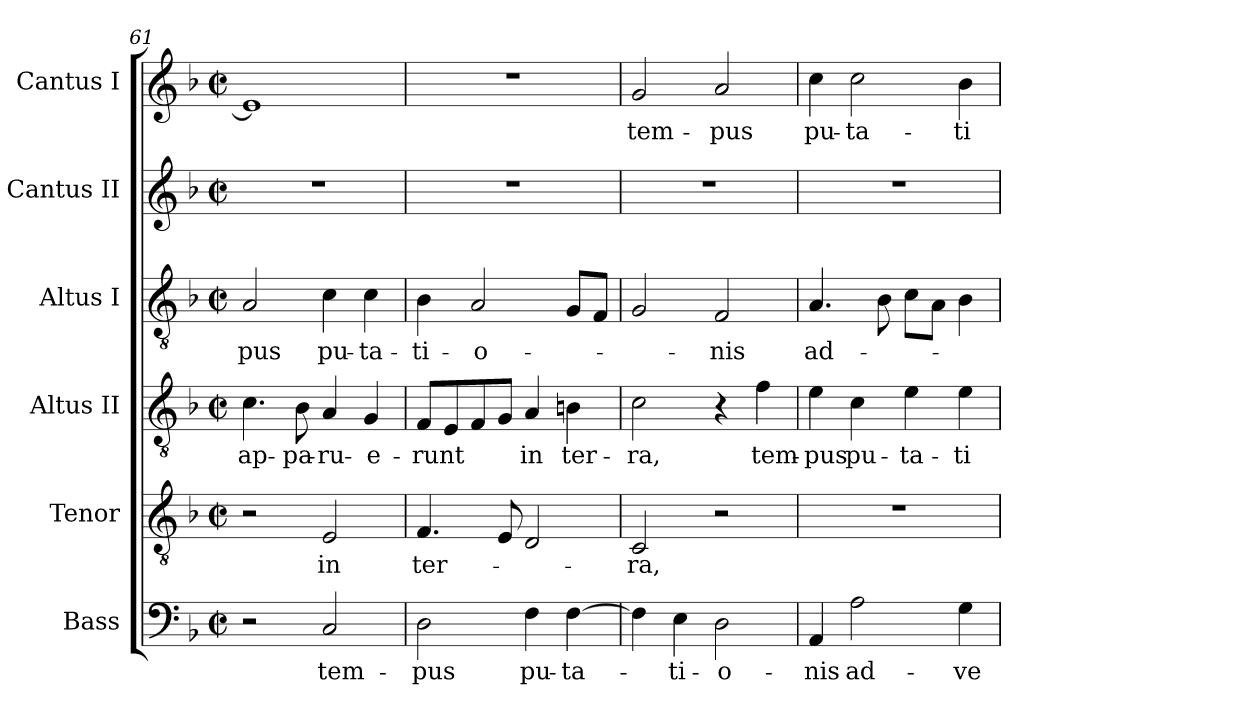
**kern	**text	**kern	**text	**kern	**text	**kern	**text	**kern	**kern	**text
*part6	*part6	*part5	*part5	*part4	*part4	*part3	*part3	*part2	*part1	*part1
*staff6	*staff6	*staff5	*staff5	*staff4	*staff4	*staff3	*staff3	*staff2	*staff1	*staff1
*I"Bass	*	*I"Tenor	*	*I"Altus II	*	*I"Altus I	*	*I"Cantus II	*I"Cantus I	*
*I'B.	*	*I'T.	*	*I'A. II	*	*I'A. I	*	*I'S. II	*I'S. I	*
!!LO:PB:g=z
*clefF4	*	*clefGv2	*	*clefGv2	*	*clefGv2	*	*clefG2	*clefG2	*
*	*	*ITrd7c12	*	*	*	*	*	*	*	*
*k[b-]	*	*k[b-]	*	*k[b-]	*	*k[b-]	*	*k[b-]	*k[b-]	*
*F:	*	*F:	*	*F:	*	*F:	*	*F:	*F:	*
*M2/2	*	*M2/2	*	*M2/2	*	*M2/2	*	*M2/2	*M2/2	*
*met(c|)	*	*met(c|)	*	*met(c|)	*	*met(c|)	*	*met(c|)	*met(c|)	*
=61	=61	=61	=61	=61	=61	=61	=61	=61	=61	=61
!	!	!	!	!	!LO:LY:b:color=#000000	!	!	!	!	!
!	!	!	!	!	!	!	!LO:LY:b:color=#000000	!	!	!
2r	.	2r	.	4.ci\	ap-	2Ai/	-pus	1r	1ei]	.
!	!	!	!	!	!LO:LY:b:color=#000000	!	!	!	!	!
.	.	.	.	8B-i\	-pa-	.	.	.	.	.
!	!LO:LY:b:color=#000000	!	!	!	!	!	!	!	!	!
!	!	!	!LO:LY:b:color=#000000	!	!	!	!	!	!	!
!	!	!	!	!	!LO:LY:b:color=#000000	!	!	!	!	!
!	!	!	!	!	!	!	!LO:LY:b:color=#000000	!	!	!
2Ci/	tem-	2EEi/	in	4Ai/	-ru-	4ci\	pu-	.	.	.
!	!	!	!	!	!LO:LY:b:color=#000000	!	!	!	!	!
!	!	!	!	!	!	!	!LO:LY:b:color=#000000	!	!	!
.	.	.	.	4Gi/	-e-	4ci\	-ta-	.	.	.
=62	=62	=62	=62	=62	=62	=62	=62	=62	=62	=62
!	!LO:LY:b:color=#000000	!	!	!	!	!	!	!	!	!
!	!	!	!LO:LY:b:color=#000000	!	!	!	!	!	!	!
!	!	!	!	!	!LO:LY:b:color=#000000	!	!	!	!	!
!	!	!	!	!	!	!	!LO:LY:b:color=#000000	!	!	!
2Di\	-pus	4.FFi/	ter-	8Fi/L	-runt	4B-i\	-ti-	1r	1r	.
.	.	.	.	8Ei/	.	.	.	.	.	.
!	!	!	!	!	!	!	!LO:LY:b:color=#000000	!	!	!
.	.	.	.	8Fi/	.	2Ai/	-o-	.	.	.
.	.	8EEi/	.	8Gi/J	.	.	.	.	.	.
!	!LO:LY:b:color=#000000	!	!	!	!	!	!	!	!	!
!	!	!	!	!	!LO:LY:b:color=#000000	!	!	!	!	!
4Fi\	pu-	2DDi/	.	4Ai/	in	.	.	.	.	.
!	!LO:LY:b:color=#000000	!	!	!	!	!	!	!	!	!
!	!	!	!	!	!LO:LY:b:color=#000000	!	!	!	!	!
[>4Fi\	-ta-	.	.	4Bni\	ter-	8Gi/L	.	.	.	.
.	.	.	.	.	.	8Fi/J	.	.	.	.
=63	=63	=63	=63	=63	=63	=63	=63	=63	=63	=63
!	!	!	!LO:LY:b:color=#000000	!	!	!	!	!	!	!
!	!	!	!	!	!LO:LY:b:color=#000000	!	!	!	!	!
!	!	!	!	!	!	!	!	!	!	!LO:LY:b:color=#000000
4Fi\]	.	2CCi/	-ra,	2ci\	-ra,	2Gi/	.	1r	2gi/	tem-
!	!LO:LY:b:color=#000000	!	!	!	!	!	!	!	!	!
4Ei\	-ti-	.	.	.	.	.	.	.	.	.
!	!LO:LY:b:color=#000000	!	!	!	!	!	!	!	!	!
!	!	!	!	!	!	!	!LO:LY:b:color=#000000	!	!	!
!	!	!	!	!	!	!	!	!	!	!LO:LY:b:color=#000000
2Di\	-o-	2r	.	4r	.	2Fi/	-nis	.	2ai/	-pus
!	!	!	!	!	!LO:LY:b:color=#000000	!	!	!	!	!
.	.	.	.	4fi\	tem-	.	.	.	.	.
=64	=64	=64	=64	=64	=64	=64	=64	=64	=64	=64
!	!LO:LY:b:color=#000000	!	!	!	!	!	!	!	!	!
!	!	!	!	!	!LO:LY:b:color=#000000	!	!	!	!	!
!	!	!	!	!	!	!	!LO:LY:b:color=#000000	!	!	!
!	!	!	!	!	!	!	!	!	!	!LO:LY:b:color=#000000
4AAi/	-nis	1r	.	4ei\	-pus	4.Ai/	ad-	1r	4cci\	pu-
!	!LO:LY:b:color=#000000	!	!	!	!	!	!	!	!	!
!	!	!	!	!	!LO:LY:b:color=#000000	!	!	!	!	!
!	!	!	!	!	!	!	!	!	!	!LO:LY:b:color=#000000
2Ai\	ad-	.	.	4ci\	pu-	.	.	.	2cci\	-ta-
.	.	.	.	.	.	8B-i\	.	.	.	.
!	!	!	!	!	!LO:LY:b:color=#000000	!	!	!	!	!
.	.	.	.	4ei\	-ta-	8ci\L	.	.	.	.
.	.	.	.	.	.	8Ai\J	.	.	.	.
!	!LO:LY:b:color=#000000	!	!	!	!	!	!	!	!	!
!	!	!	!	!	!LO:LY:b:color=#000000	!	!	!	!	!
!	!	!	!	!	!	!	!	!	!	!LO:LY:b:color=#000000
4Gi\	-ve-	.	.	4ei\	-ti-	4B-i\	.	.	4b-i\	-ti-
=	=	=	=	=	=	=	=	=	=	=
*-	*-	*-	*-	*-	*-	*-	*-	*-	*-	*-
